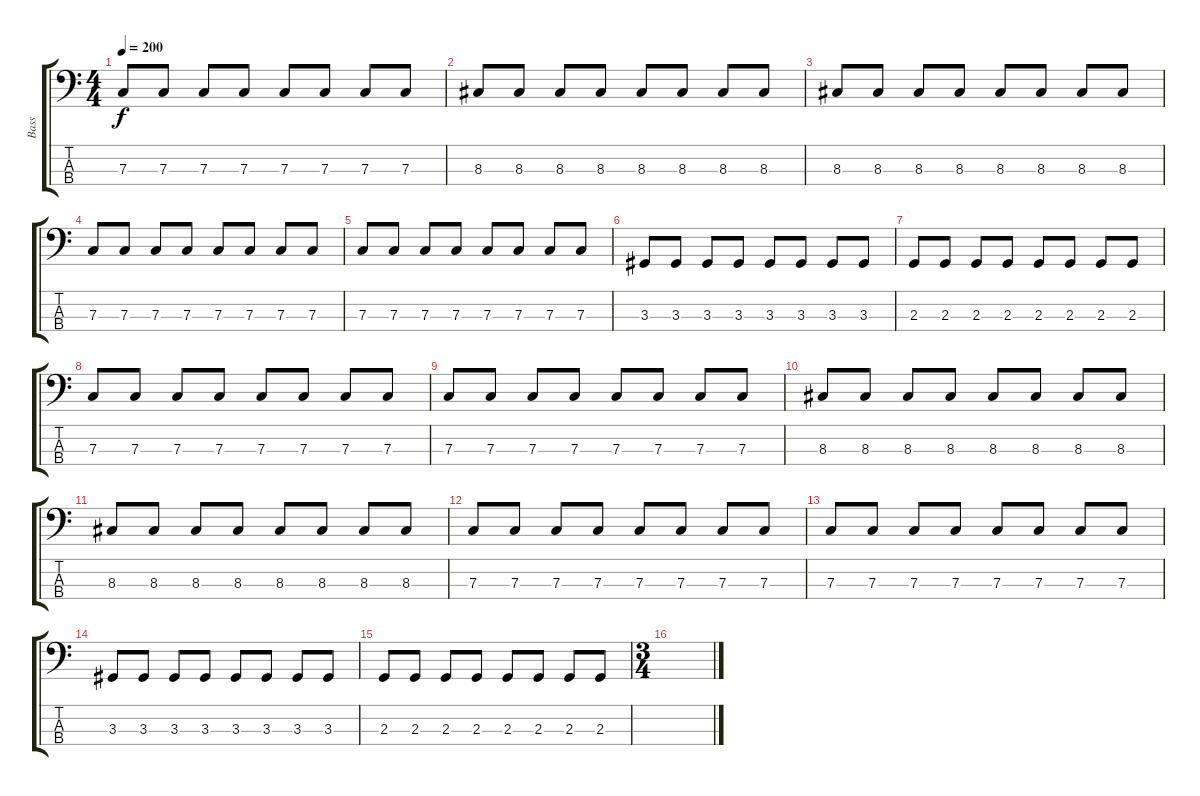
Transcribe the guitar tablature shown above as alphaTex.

\track ("Bass" "Bass") {instrument electricbassfinger}
\staff {score tabs}
\tuning (Eb2 Bb1 F1 C1) {hide}
\ts (4 4)
\tempo 200
\clef f4
\ks c
7.3.8{dy f} 7.3.8 7.3.8 7.3.8 7.3.8 7.3.8 7.3.8 7.3.8 |
8.3.8 8.3.8 8.3.8 8.3.8 8.3.8 8.3.8 8.3.8 8.3.8 |
8.3.8 8.3.8 8.3.8 8.3.8 8.3.8 8.3.8 8.3.8 8.3.8 |
7.3.8 7.3.8 7.3.8 7.3.8 7.3.8 7.3.8 7.3.8 7.3.8 |
7.3.8 7.3.8 7.3.8 7.3.8 7.3.8 7.3.8 7.3.8 7.3.8 |
3.3.8 3.3.8 3.3.8 3.3.8 3.3.8 3.3.8 3.3.8 3.3.8 |
2.3.8 2.3.8 2.3.8 2.3.8 2.3.8 2.3.8 2.3.8 2.3.8 |
7.3.8 7.3.8 7.3.8 7.3.8 7.3.8 7.3.8 7.3.8 7.3.8 |
7.3.8 7.3.8 7.3.8 7.3.8 7.3.8 7.3.8 7.3.8 7.3.8 |
8.3.8 8.3.8 8.3.8 8.3.8 8.3.8 8.3.8 8.3.8 8.3.8 |
8.3.8 8.3.8 8.3.8 8.3.8 8.3.8 8.3.8 8.3.8 8.3.8 |
7.3.8 7.3.8 7.3.8 7.3.8 7.3.8 7.3.8 7.3.8 7.3.8 |
7.3.8 7.3.8 7.3.8 7.3.8 7.3.8 7.3.8 7.3.8 7.3.8 |
3.3.8 3.3.8 3.3.8 3.3.8 3.3.8 3.3.8 3.3.8 3.3.8 |
2.3.8 2.3.8 2.3.8 2.3.8 2.3.8 2.3.8 2.3.8 2.3.8 |
\ts (3 4)
